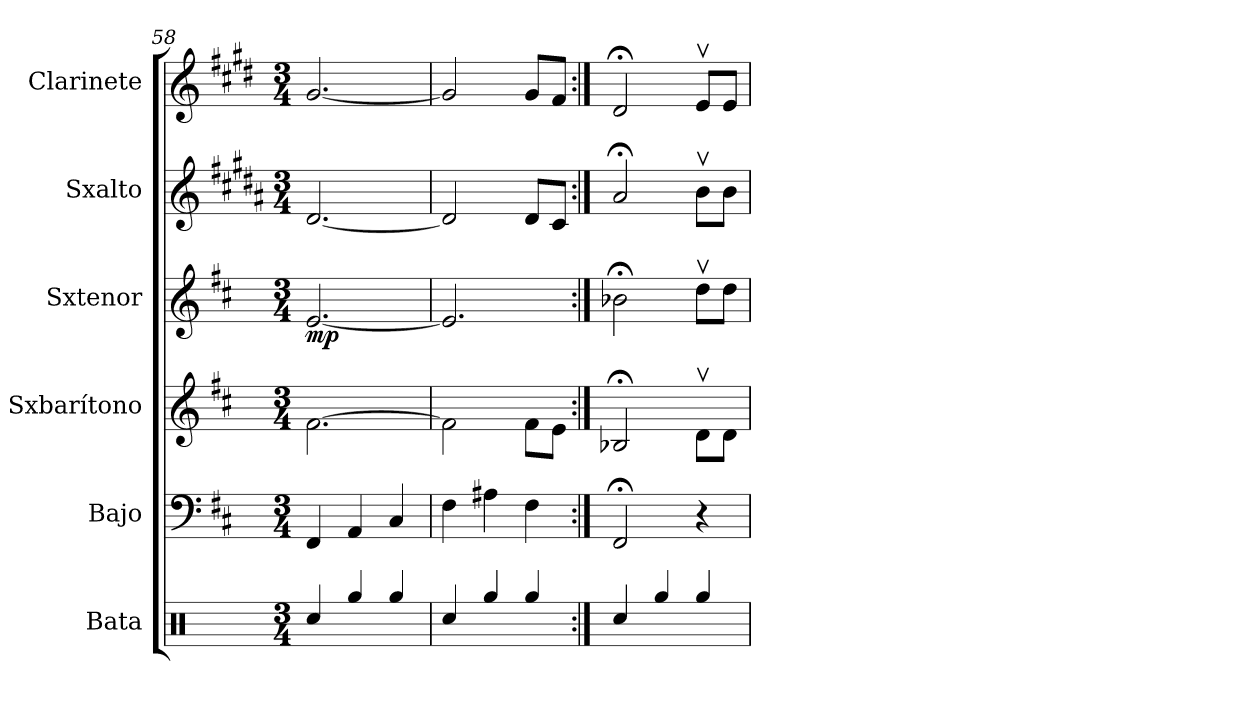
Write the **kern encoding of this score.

**kern	**kern	**kern	**kern	**dynam	**kern	**kern
*part6	*part5	*part4	*part3	*part3	*part2	*part1
*staff6	*staff5	*staff4	*staff3	*staff3	*staff2	*staff1
*I"Bata	*I"Bajo	*I"Sxbarítono	*I"Sxtenor	*	*I"Sxalto	*I"Clarinete
!!LO:PB:g=z
*clefX	*clefF4	*clefG2	*clefG2	*	*clefG2	*clefG2
*	*ITrd7c12	*ITrd12c21	*ITrd8c14	*	*ITrd5c9	*ITrd1c2
*k[]	*k[f#c#]	*k[f#c#]	*k[f#c#]	*	*k[f#c#]	*k[f#c#]
*M3/4	*M3/4	*M3/4	*M3/4	*	*M3/4	*M3/4
=58	=58	=58	=58	=58	=58	=58
!	!	!	!	!LO:DY:b	!	!
4Rcc/	4FFF#/	[2.F#\	[2.E/	mp	[2.F#/	[2.f#/
4Rgg/	4AAA/	.	.	.	.	.
4Rgg/	4CC#/	.	.	.	.	.
=59	=59	=59	=59	=59	=59	=59
4Rcc/	4FF#\	2F#\]	2.E/]	.	2F#/]	2f#/]
4Rgg/	4AA#X\	.	.	.	.	.
4Rgg/	4FF#\	8F#\L	.	.	8F#/L	8f#/L
.	.	8E\J	.	.	8E/J	8e/J
=60:|!	=60:|!	=60:|!	=60:|!	=60:|!	=60:|!	=60:|!
4Rcc/	2FFF#;</	2BB-X;</	2B-X;<\	.	2c#;</	2c#;</
4Rgg/	.	.	.	.	.	.
4Rgg/	4r	8Dv\L	8dv\L	.	8dv\L	8dv/L
.	.	8D\J	8d\J	.	8d\J	8d/J
=	=	=	=	=	=	=
*-	*-	*-	*-	*-	*-	*-
